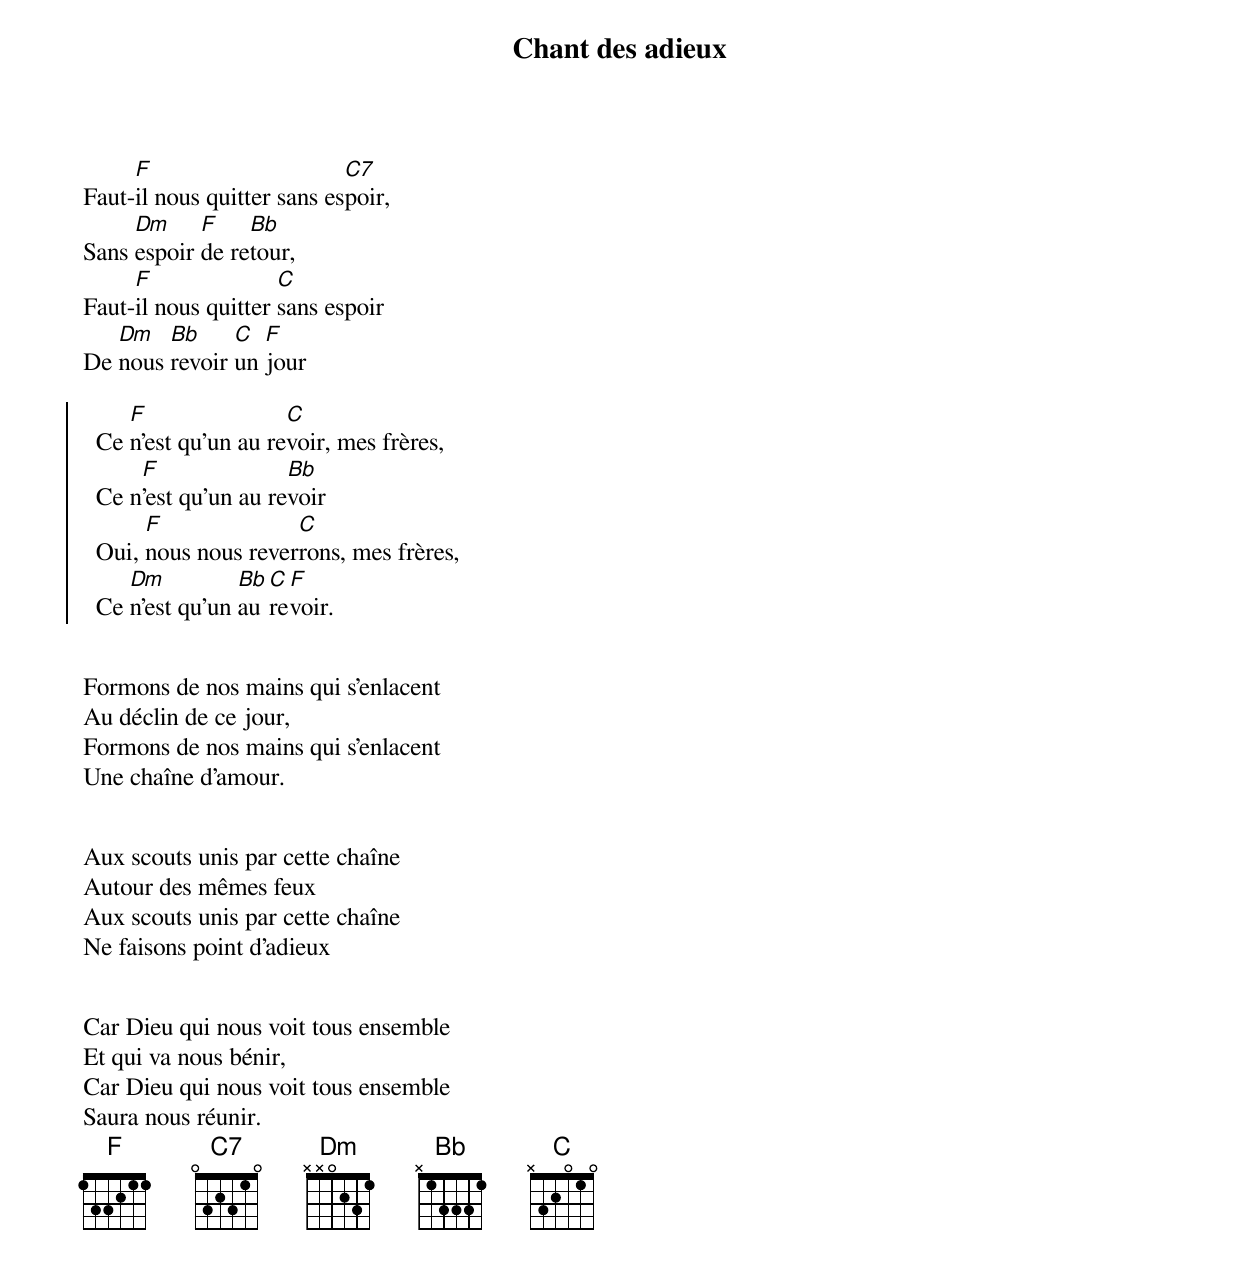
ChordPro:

{title: Chant des adieux}
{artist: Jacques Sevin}
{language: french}
{columns: 2}


Faut-[F]il nous quitter sans es[C7]poir,
Sans [Dm]espoir [F]de re[Bb]tour,
Faut-[F]il nous quitter [C]sans espoir
De [Dm]nous [Bb]revoir [C]un [F]jour

{start_of_chorus}
  Ce [F]n'est qu'un au re[C]voir, mes frères,
  Ce n[F]'est qu'un au re[Bb]voir
  Oui, [F]nous nous rever[C]rons, mes frères,
  Ce [Dm]n'est qu'un [Bb]au [C]re[F]voir.
{end_of_chorus}


Formons de nos mains qui s'enlacent
Au déclin de ce jour,
Formons de nos mains qui s'enlacent
Une chaîne d'amour.


Aux scouts unis par cette chaîne
Autour des mêmes feux
Aux scouts unis par cette chaîne
Ne faisons point d'adieux


Car Dieu qui nous voit tous ensemble
Et qui va nous bénir,
Car Dieu qui nous voit tous ensemble
Saura nous réunir.
